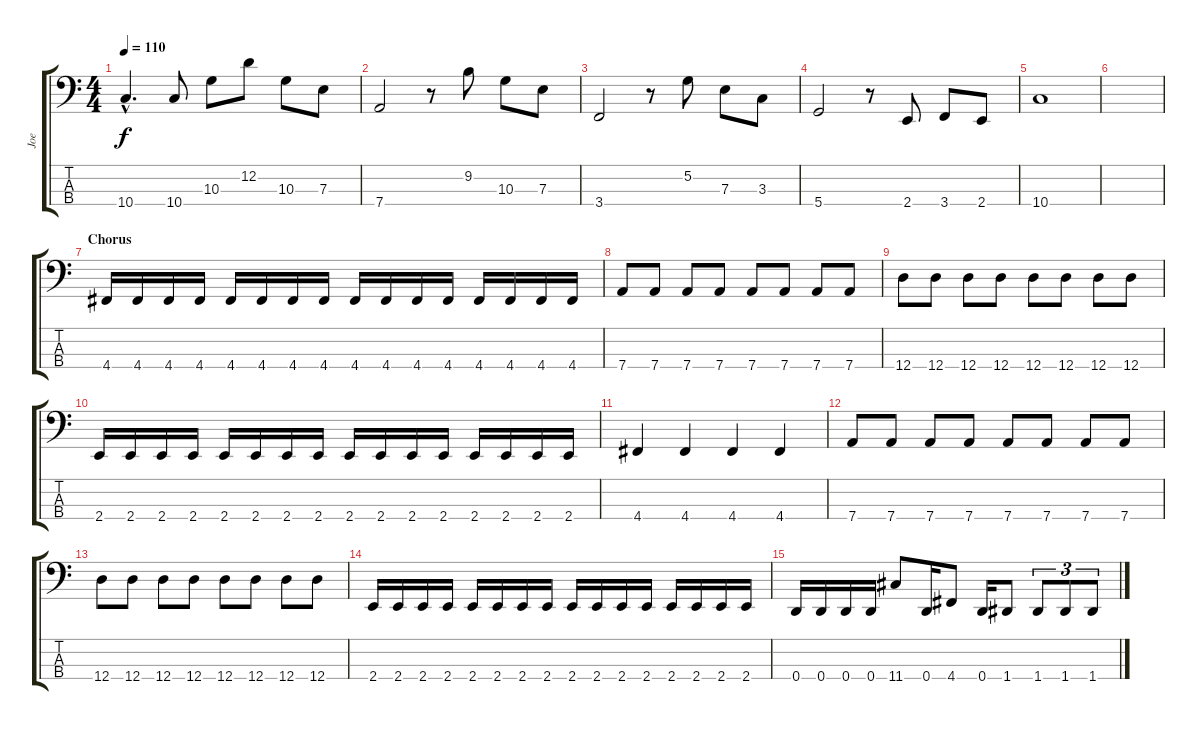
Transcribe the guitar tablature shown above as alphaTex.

\track ("Joe" "Joe") {instrument electricbasspick}
\staff {score tabs}
\tuning (G2 D2 A1 D1) {hide}
\ts (4 4)
\tempo 110
\clef f4
\ks c
10.4{hac}.4{d dy f} 10.4.8 10.3.8 12.2.8 10.3.8 7.3.8 |
7.4.2 r.8 9.2.8 10.3.8 7.3.8 |
3.4.2 r.8 5.2.8 7.3.8 3.3.8 |
5.4.2 r.8 2.4.8 3.4.8 2.4.8 |
10.4.1 |
|
\section ("" "Chorus")
4.4.16 4.4.16 4.4.16 4.4.16 4.4.16 4.4.16 4.4.16 4.4.16 4.4.16 4.4.16 4.4.16 4.4.16 4.4.16 4.4.16 4.4.16 4.4.16 |
7.4.8 7.4.8 7.4.8 7.4.8 7.4.8 7.4.8 7.4.8 7.4.8 |
12.4.8 12.4.8 12.4.8 12.4.8 12.4.8 12.4.8 12.4.8 12.4.8 |
2.4.16 2.4.16 2.4.16 2.4.16 2.4.16 2.4.16 2.4.16 2.4.16 2.4.16 2.4.16 2.4.16 2.4.16 2.4.16 2.4.16 2.4.16 2.4.16 |
4.4.4 4.4.4 4.4.4 4.4.4 |
7.4.8 7.4.8 7.4.8 7.4.8 7.4.8 7.4.8 7.4.8 7.4.8 |
12.4.8 12.4.8 12.4.8 12.4.8 12.4.8 12.4.8 12.4.8 12.4.8 |
2.4.16 2.4.16 2.4.16 2.4.16 2.4.16 2.4.16 2.4.16 2.4.16 2.4.16 2.4.16 2.4.16 2.4.16 2.4.16 2.4.16 2.4.16 2.4.16 |
0.4.16 0.4.16 0.4.16 0.4.16 11.4.8 0.4.16 4.4.8 0.4.16 1.4.8 1.4.8{tu (3 2)} 1.4.8{tu (3 2)} 1.4.8{tu (3 2)}
